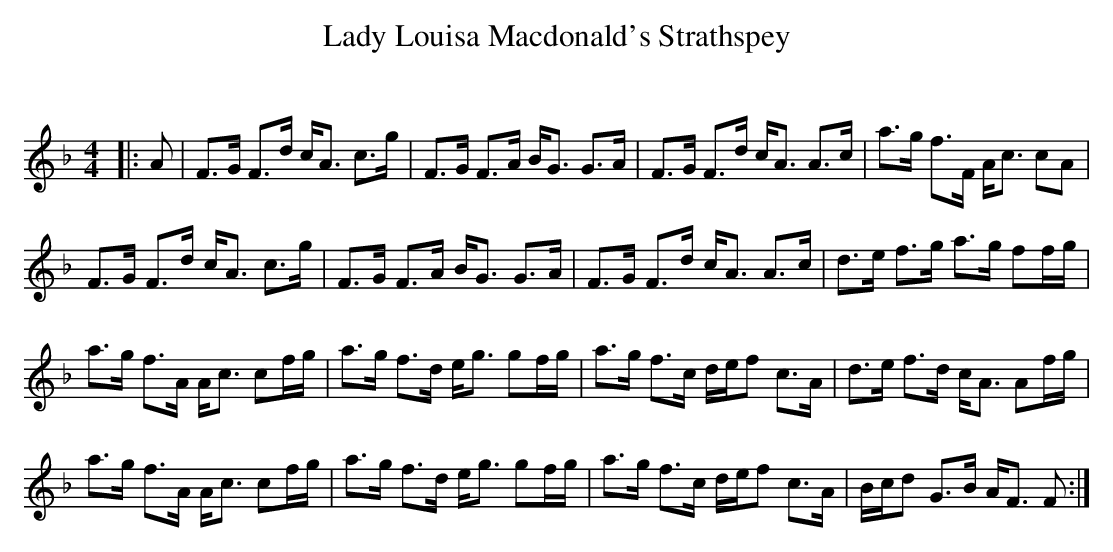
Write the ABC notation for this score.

X:1
T: Lady Louisa Macdonald's Strathspey
C:
Q: 128
K:F
M:4/4
L:1/16
|:A2|F3G F3d cA3 c3g|F3G F3A BG3 G3A|F3G F3d cA3 A3c|a3g f3F Ac3 c2A2|
F3G F3d cA3 c3g|F3G F3A BG3 G3A|F3G F3d cA3 A3c|d3e f3g a3g f2fg|
a3g f3A Ac3 c2fg|a3g f3d eg3 g2fg|a3g f3c def2 c3A|d3e f3d cA3 A2fg|
a3g f3A Ac3 c2fg|a3g f3d eg3 g2fg|a3g f3c def2 c3A|Bcd2 G3B AF3 F2:|
